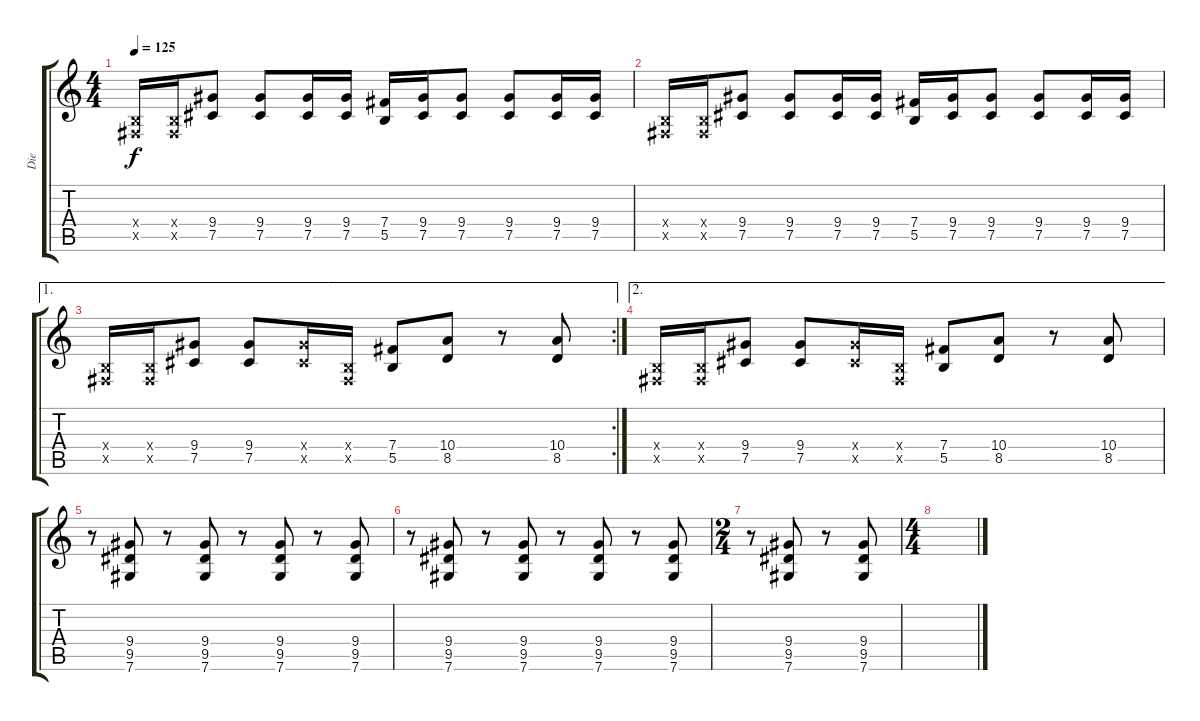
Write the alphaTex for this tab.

\track ("Die" "Die") {instrument overdrivenguitar}
\staff {score tabs}
\tuning (Db4 Ab3 E3 B2 Gb2 Db2) {hide}
\ts (4 4)
\tempo 125
\clef g2
\ks c
(0.4{x} 0.5{x}).16{dy f} (0.4{x} 0.5{x}).16 (9.4 7.5).8 (9.4 7.5).8 (9.4 7.5).16 (9.4 7.5).16 (7.4 5.5).16 (9.4 7.5).16 (9.4 7.5).8 (9.4 7.5).8 (9.4 7.5).16 (9.4 7.5).16 |
(0.4{x} 0.5{x}).16 (0.4{x} 0.5{x}).16 (9.4 7.5).8 (9.4 7.5).8 (9.4 7.5).16 (9.4 7.5).16 (7.4 5.5).16 (9.4 7.5).16 (9.4 7.5).8 (9.4 7.5).8 (9.4 7.5).16 (9.4 7.5).16 |
\ae 1
\rc 2
(0.4{x} 0.5{x}).16 (0.4{x} 0.5{x}).16 (9.4 7.5).8 (9.4 7.5).8 (9.4{x} 7.5{x}).16 (0.4{x} 0.5{x}).16 (7.4 5.5).8 (10.4 8.5).8 r.8 (10.4 8.5).8 |
\ae 2
(0.4{x} 0.5{x}).16 (0.4{x} 0.5{x}).16 (9.4 7.5).8 (9.4 7.5).8 (9.4{x} 7.5{x}).16 (0.4{x} 0.5{x}).16 (7.4 5.5).8 (10.4 8.5).8 r.8 (10.4 8.5).8 |
r.8 (9.4 9.5 7.6).8 r.8 (9.4 9.5 7.6).8 r.8 (9.4 9.5 7.6).8 r.8 (9.4 9.5 7.6).8 |
r.8 (9.4 9.5 7.6).8 r.8 (9.4 9.5 7.6).8 r.8 (9.4 9.5 7.6).8 r.8 (9.4 9.5 7.6).8 |
\ts (2 4)
r.8 (9.4 9.5 7.6).8 r.8 (9.4 9.5 7.6).8 |
\ts (4 4)
